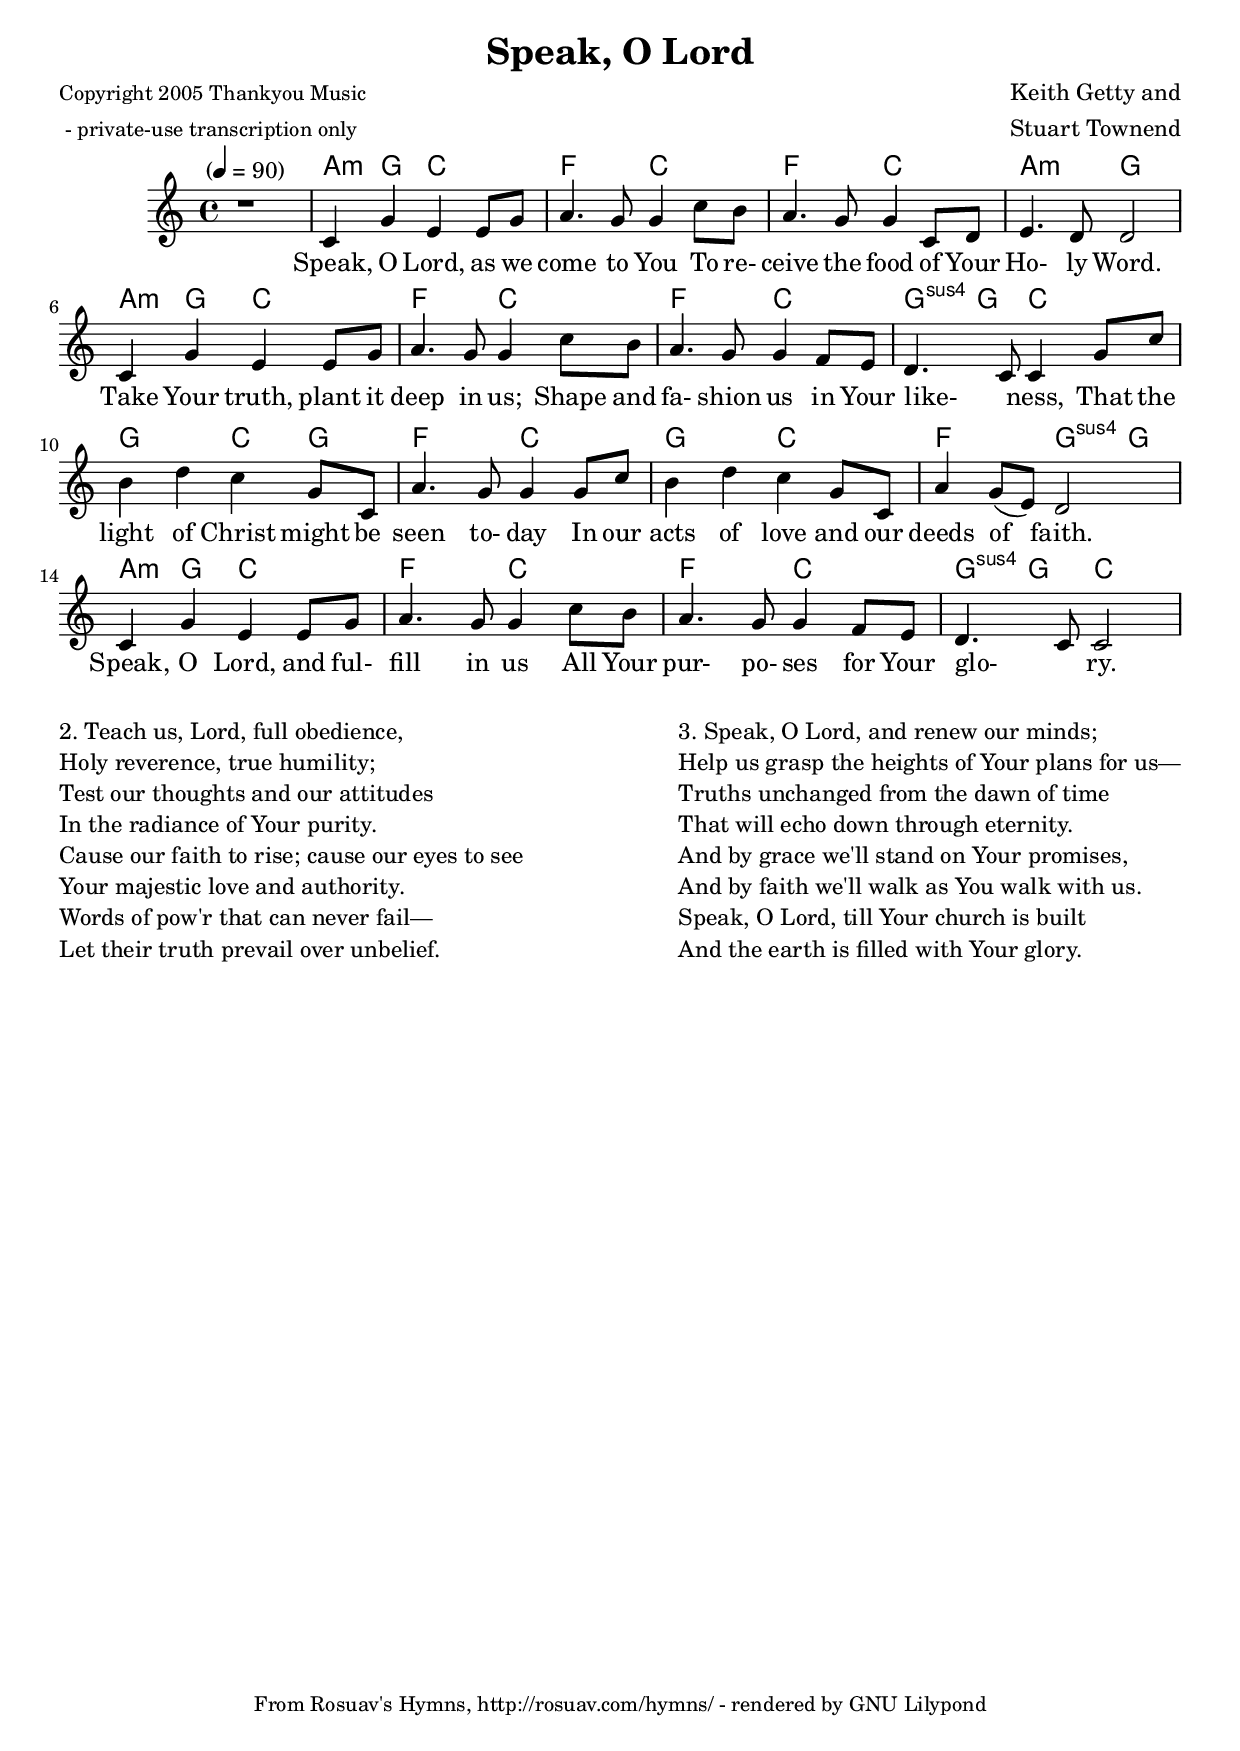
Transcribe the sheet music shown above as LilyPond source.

% Keith Getty: Speak, O Lord
\include "Hymnal.ly"

\header
{
	title="Speak, O Lord"
	composer=\markup { \right-column { "Keith Getty and" "Stuart Townend" } }
	poet=\markup { \left-column { \smaller "Copyright 2005 Thankyou Music" \smaller " - private-use transcription only" } }
}

\score {
	<<
		\new ChordNames {
			\set chordChanges = ##t
			\transpose c c,
			\chordmode {
				s1 % Match the dummy rest in the voice line
				% Db -> F; Eb -> G; Ab -> C
				% C  -> F; D  -> G; G  -> C; Em -> Am
				a4:m g c c f2 c4 c f2 c4 c a2:m g
				a4:m g c c f2 c4 c f2 c4 c g:sus4 g c
				c g g c g f2 c4 c g g c c f f g:sus4 g
				a4:m g c c f2 c4 c f2 c4 c g:sus4 g c2
			}
		}
		\new Staff <<
			\set Staff.midiInstrument = "acoustic grand"
			\key c \major
			\time 4/4
			\tempo "" 4 = 90
			\new Voice = "sops" \relative f' {
				r1 % Force vbKar to show the lyrics
				c4 g' e e8 g a4. g8 g4 c8 b a4. g8 g4 c,8 d e4. d8 d2
				c4 g' e e8 g a4. g8 g4 c8 b a4. g8 g4 f8 e d4. c8 c4
				g'8 c b4 d c g8 c, a'4. g8 g4 g8 c b4 d c g8 c, a'4 g8(e) d2
				c4 g' e e8 g a4. g8 g4 c8 b a4. g8 g4 f8 e d4. c8 c2
			}
			\addlyrics { \lyr \lyricmode {
				!Speak, O Lord, as we come to You
				!To re- ceive the food of Your Ho- ly Word.
				!Take Your truth, plant it deep in us;
				!Shape and fa- shion us in Your like- _ ness,
				!That the light of Christ might be seen to- day
				!In our acts of love and our deeds of faith.
				!Speak, O Lord, and ful- fill in us 
				!All Your pur- po- ses for Your glo- _ ry.
			} }
		>>
	>>
	\layout { }
	% \midi { \context { \ChordNameVoice \remove Note_performer } } % Stop chords from sounding in the MIDI
	\midi { }
}
\markup \fill-line {
\column {
\wordwrap-string #"
2. Teach us, Lord, full obedience,

Holy reverence, true humility;

Test our thoughts and our attitudes

In the radiance of Your purity.

Cause our faith to rise; cause our eyes to see

Your majestic love and authority.

Words of pow'r that can never fail—

Let their truth prevail over unbelief.
"
}
\column {
\wordwrap-string #"
3. Speak, O Lord, and renew our minds;

Help us grasp the heights of Your plans for us—

Truths unchanged from the dawn of time

That will echo down through eternity.

And by grace we'll stand on Your promises,

And by faith we'll walk as You walk with us.

Speak, O Lord, till Your church is built

And the earth is filled with Your glory.
"
}

}
